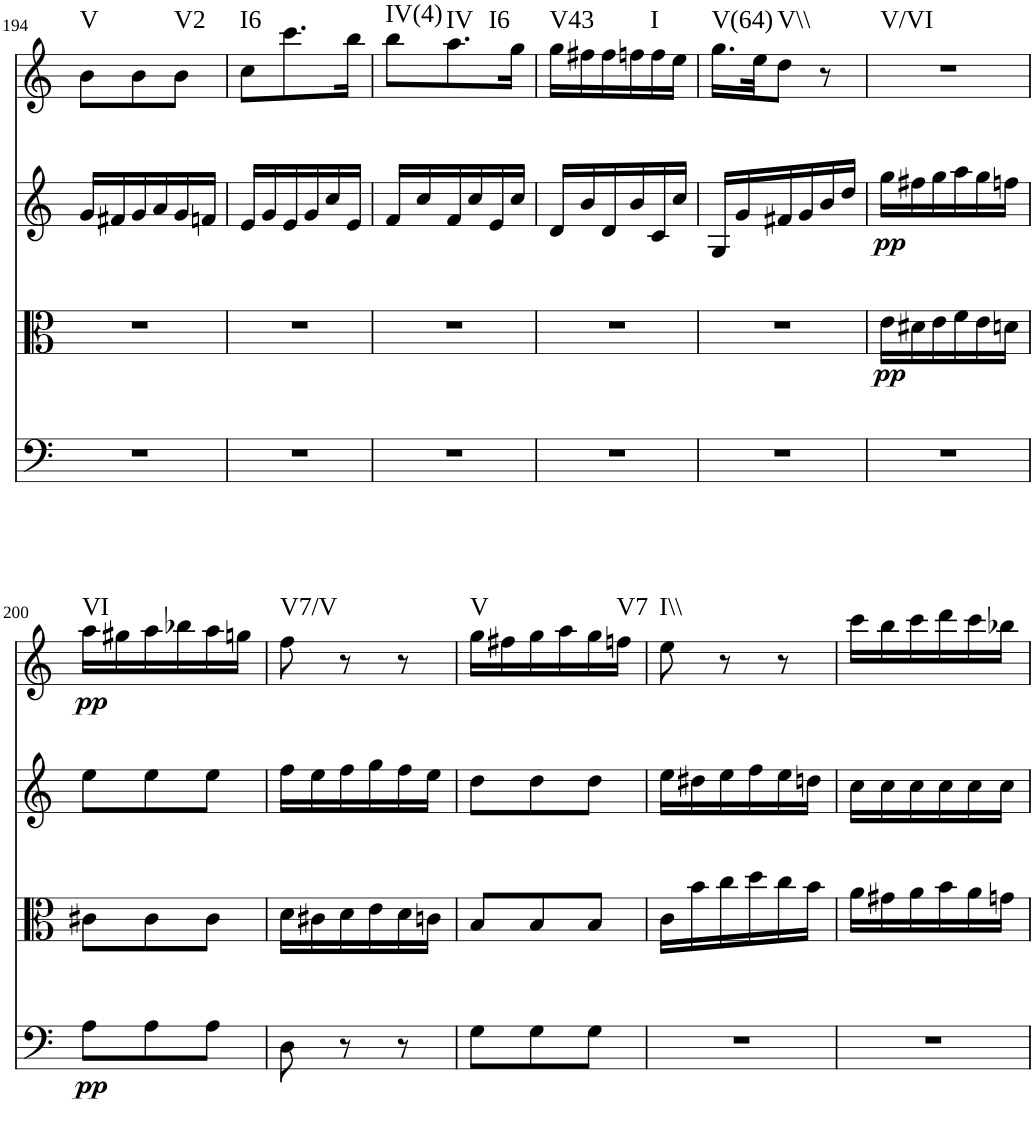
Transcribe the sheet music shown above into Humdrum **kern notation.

**kern	**dynam	**kern	**dynam	**kern	**dynam	**kern	**dynam	**harte
*part4	*part4	*part3	*part3	*part2	*part2	*part1	*part1	*part1
*staff4	*staff4	*staff3	*staff3	*staff2	*staff2	*staff1	*staff1	*
*I"Violoncello	*	*I"Viola	*	*I"Violin II	*	*I"Violin I	*	*
!!LO:PB:g=z
*clefF4	*	*clefC3	*	*clefG2	*	*clefG2	*	*
*k[]	*	*k[]	*	*k[]	*	*k[]	*	*
*M3/8	*	*M3/8	*	*M3/8	*	*M3/8	*	*
=194	=194	=194	=194	=194	=194	=194	=194	=194
!	!	!	!	!	!	!	!	!LO:H:kt=V
4.r	.	4.r	.	16g/LL	.	8b\L	.	N
.	.	.	.	16f#X/	.	.	.	.
.	.	.	.	16g/	.	8b\	.	.
.	.	.	.	16a/	.	.	.	.
!	!	!	!	!	!	!	!	!LO:H:kt=V2
.	.	.	.	16g/	.	8b\J	.	N
.	.	.	.	16fn/JJ	.	.	.	.
=195	=195	=195	=195	=195	=195	=195	=195	=195
!	!	!	!	!	!	!	!	!LO:H:kt=I6
4.r	.	4.r	.	16e/LL	.	8cc\L	.	N
.	.	.	.	16g/	.	.	.	.
.	.	.	.	16e/	.	8.ccc\	.	.
.	.	.	.	16g/	.	.	.	.
.	.	.	.	16cc/	.	.	.	.
.	.	.	.	16e/JJ	.	16bb\Jk	.	.
=196	=196	=196	=196	=196	=196	=196	=196	=196
!	!	!	!	!	!	!	!	!LO:H:kt=IV(4)
4.r	.	4.r	.	16f/LL	.	8bb\L	.	N
.	.	.	.	16cc/	.	.	.	.
!	!	!	!	!	!	!	!	!LO:H:n=1:kt=IV
!	!	!	!	!	!	!	!	!LO:H:n=2:kt=I6
.	.	.	.	16f/	.	8.aa\	.	N N
.	.	.	.	16cc/	.	.	.	.
.	.	.	.	16e/	.	.	.	.
.	.	.	.	16cc/JJ	.	16gg\Jk	.	.
=197	=197	=197	=197	=197	=197	=197	=197	=197
!	!	!	!	!	!	!	!	!LO:H:kt=V43
4.r	.	4.r	.	16d/LL	.	16gg\LL	.	N
.	.	.	.	16b/	.	16ff#X\	.	.
.	.	.	.	16d/	.	16ff#\	.	.
.	.	.	.	16b/	.	16ffn\	.	.
!	!	!	!	!	!	!	!	!LO:H:kt=I
.	.	.	.	16c/	.	16ff\	.	N
.	.	.	.	16cc/JJ	.	16ee\JJ	.	.
=198	=198	=198	=198	=198	=198	=198	=198	=198
!	!	!	!	!	!	!	!	!LO:H:kt=V(64)
4.r	.	4.r	.	16G/LL	.	16.gg\LL	.	N
.	.	.	.	16g/	.	.	.	.
.	.	.	.	.	.	32ee\JK	.	.
!	!	!	!	!	!	!	!	!LO:H:kt=V\\
.	.	.	.	16f#X/	.	8dd\J	.	N
.	.	.	.	16g/	.	.	.	.
.	.	.	.	16b/	.	8r	.	.
.	.	.	.	16dd/JJ	.	.	.	.
=199	=199	=199	=199	=199	=199	=199	=199	=199
!	!	!	!LO:DY:b	!	!LO:DY:b	!	!	!LO:H:kt=V/VI
4.r	.	16e\LL	pp	16gg\LL	pp	4.r	.	N
.	.	16d#X\	.	16ff#X\	.	.	.	.
.	.	16e\	.	16gg\	.	.	.	.
.	.	16f\	.	16aa\	.	.	.	.
.	.	16e\	.	16gg\	.	.	.	.
.	.	16dn\JJ	.	16ffn\JJ	.	.	.	.
!!LO:LB:g=z
=200	=200	=200	=200	=200	=200	=200	=200	=200
!	!LO:DY:b	!	!	!	!	!	!LO:DY:b	!LO:H:kt=VI
8A\L	pp	8c#X\L	.	8ee\L	.	16aa\LL	pp	N
.	.	.	.	.	.	16gg#X\	.	.
8A\	.	8c#\	.	8ee\	.	16aa\	.	.
.	.	.	.	.	.	16bb-X\	.	.
8A\J	.	8c#\J	.	8ee\J	.	16aa\	.	.
.	.	.	.	.	.	16ggn\JJ	.	.
=201	=201	=201	=201	=201	=201	=201	=201	=201
!	!	!	!	!	!	!	!	!LO:H:kt=V7/V
8D\	.	16d\LL	.	16ff\LL	.	8ff\	.	N
.	.	16c#X\	.	16ee\	.	.	.	.
8r	.	16d\	.	16ff\	.	8r	.	.
.	.	16e\	.	16gg\	.	.	.	.
8r	.	16d\	.	16ff\	.	8r	.	.
.	.	16cn\JJ	.	16ee\JJ	.	.	.	.
=202	=202	=202	=202	=202	=202	=202	=202	=202
!	!	!	!	!	!	!	!	!LO:H:kt=V
8G\L	.	8B/L	.	8dd\L	.	16gg\LL	.	N
.	.	.	.	.	.	16ff#X\	.	.
8G\	.	8B/	.	8dd\	.	16gg\	.	.
.	.	.	.	.	.	16aa\	.	.
8G\J	.	8B/J	.	8dd\J	.	16gg\	.	.
!	!	!	!	!	!	!	!	!LO:H:kt=V7
.	.	.	.	.	.	16ffn\JJ	.	N
=203	=203	=203	=203	=203	=203	=203	=203	=203
!	!	!	!	!	!	!	!	!LO:H:kt=I\\
4.r	.	16c\LL	.	16ee\LL	.	8ee\	.	N
.	.	16b\	.	16dd#X\	.	.	.	.
.	.	16cc\	.	16ee\	.	8r	.	.
.	.	16dd\	.	16ff\	.	.	.	.
.	.	16cc\	.	16ee\	.	8r	.	.
.	.	16b\JJ	.	16ddn\JJ	.	.	.	.
=204	=204	=204	=204	=204	=204	=204	=204	=204
4.r	.	16a\LL	.	16cc\LL	.	16ccc\LL	.	.
.	.	16g#X\	.	16cc\	.	16bb\	.	.
.	.	16a\	.	16cc\	.	16ccc\	.	.
.	.	16b\	.	16cc\	.	16ddd\	.	.
.	.	16a\	.	16cc\	.	16ccc\	.	.
.	.	16gn\JJ	.	16cc\JJ	.	16bb-X\JJ	.	.
=	=	=	=	=	=	=	=	=
*-	*-	*-	*-	*-	*-	*-	*-	*-
